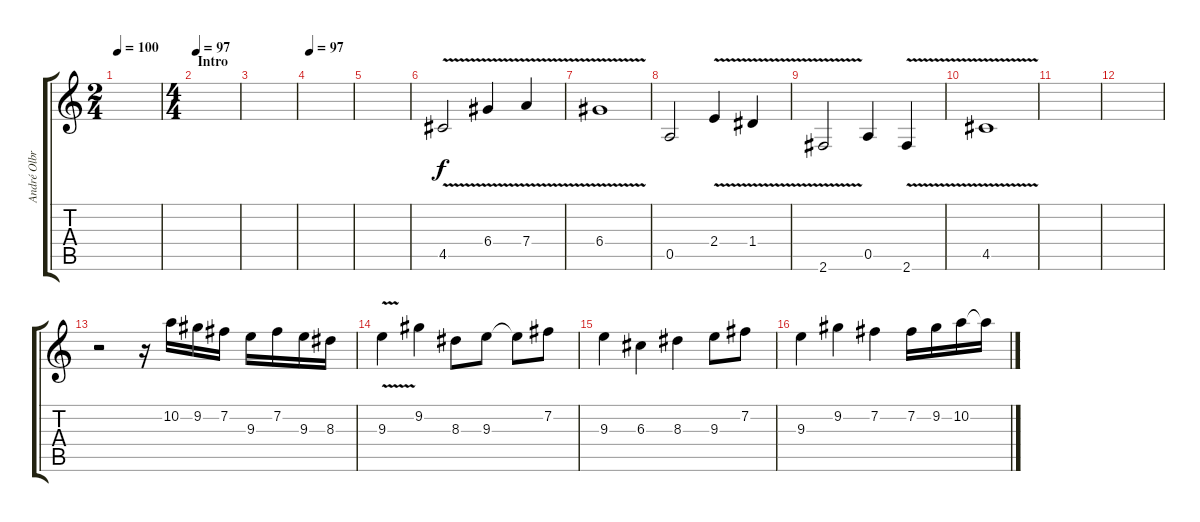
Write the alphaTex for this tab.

\track ("André Olbrich" "André Olbr") {instrument overdrivenguitar}
\staff {score tabs}
\tuning (E4 B3 G3 D3 A2 E2) {hide}
\ts (2 4)
\tempo 100
\clef g2
\ks c
|
\ts (4 4)
\section ("" "Intro")
\tempo 97
|
|
\tempo 97
|
|
4.5{v}.2 6.4{v}.4 7.4{v}.4 |
6.4{v}.1 |
0.5.2 2.4{v}.4 1.4{v}.4 |
2.6{v}.2 0.5.4 2.6{v}.4 |
4.5{v}.1 |
|
|
r.2 r.16 10.2.16 9.2.16 7.2.16 9.3.16 7.2.16 9.3.16 8.3.16 |
9.3{v}.4 9.2.4 8.3.8 9.3.8 9.3{t}.8 7.2.8 |
9.3.4 6.3.4 8.3.4 9.3.8 7.2.8 |
9.3.4 9.2.4 7.2.4 7.2.16 9.2.16 10.2.16 10.2{t}.16
